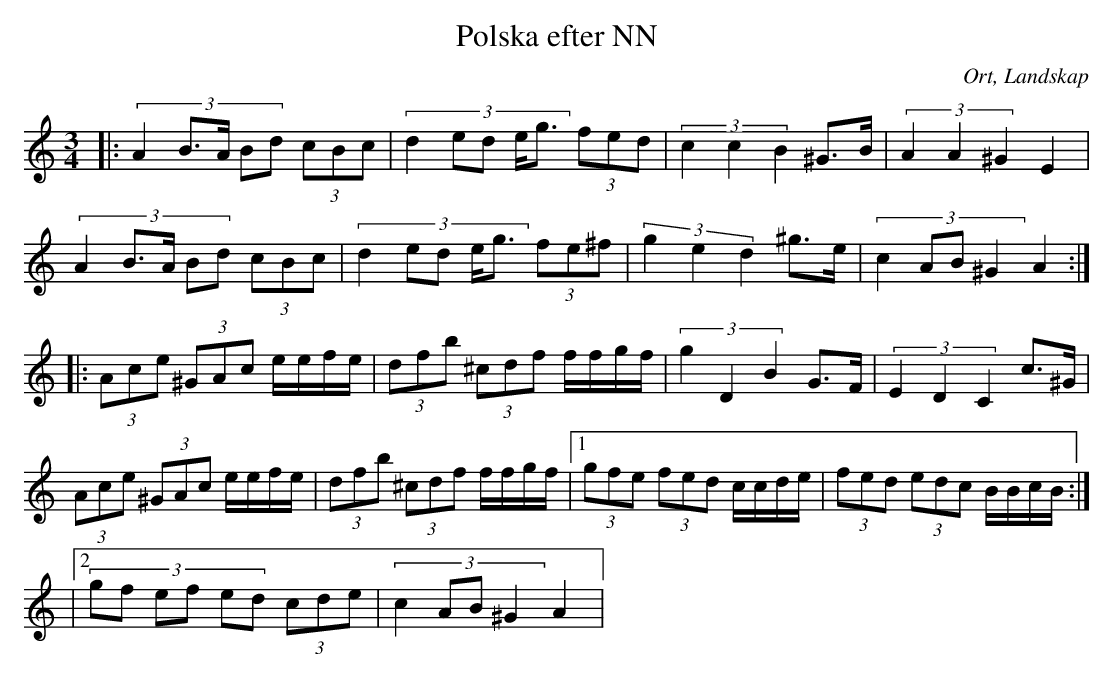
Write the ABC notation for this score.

X:1
T:Polska efter NN
O:Ort, Landskap
M:3/4
L:1/8
K:C
|: (3:2:5 A2 B>A Bd (3cBc| (3:2:5 d2 ed e<g (3fed|(3:2:3 c2 c2 B2 ^G>B|(3:2:3 A2 A2 ^G2 E2|
(3:2:5 A2 B>A Bd (3cBc| (3:2:5 d2 ed e<g (3fe^f|(3:2:3 g2 e2 d2 ^g>e|(3:2:4 c2 AB ^G2 A2:|
|: (3Ace (3^GAc e/e/f/e/| (3 dfb (3^cdf f/f/g/f/|(3:2:3 g2 D2 B2 G>F|(3:2:3 E2 D2 C2 c>^G |
(3 Ace (3^GAc e/e/f/e/| (3 dfb (3^cdf f/f/g/f/|1(3gfe (3fed c/c/d/e/|(3fed (3edc B/B/c/B/:|
|2(3:2:6 gf ef ed (3cde|(3:2:4 c2 AB ^G2 A2|
